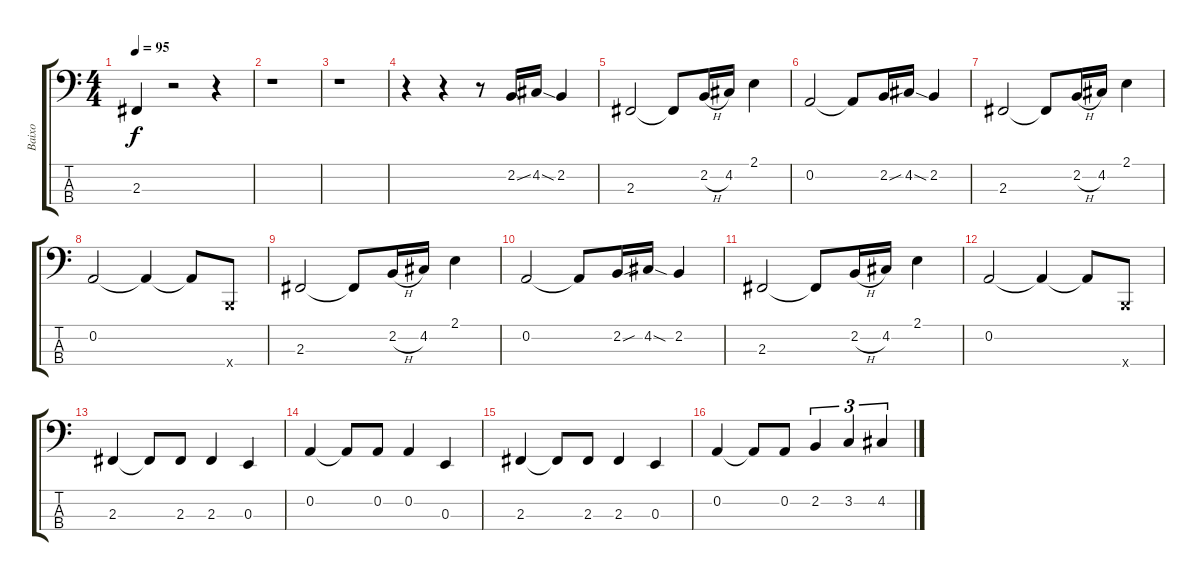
\track ("Baixo" "Baixo") {instrument electricbasspick}
\staff {score tabs}
\tuning (D2 A1 E1 B0) {hide}
\ts (4 4)
\tempo 95
\clef f4
\ks c
2.3.4{dy f} r.2 r.4 |
r.1 |
r.1 |
r.4 r.4 r.8 2.2{ss}.16 4.2{sod}.16 2.2.4 |
2.3.2 2.3{t}.8 2.2{h}.16 4.2.16 2.1.4 |
0.2.2 0.2{t}.8 2.2{sou}.16 4.2{sod}.16 2.2.4 |
2.3.2 2.3{t}.8 2.2{h}.16 4.2.16 2.1.4 |
0.2.2 0.2{t}.4 0.2{t}.8 0.4{x}.8 |
2.3.2 2.3{t}.8 2.2{h}.16 4.2.16 2.1.4 |
0.2.2 0.2{t}.8 2.2{sou}.16 4.2{sod}.16 2.2.4 |
2.3.2 2.3{t}.8 2.2{h}.16 4.2.16 2.1.4 |
0.2.2 0.2{t}.4 0.2{t}.8 0.4{x}.8 |
2.3.4 2.3{t}.8 2.3.8 2.3.4 0.3.4 |
0.2.4 0.2{t}.8 0.2.8 0.2.4 0.3.4 |
2.3.4 2.3{t}.8 2.3.8 2.3.4 0.3.4 |
0.2.4 0.2{t}.8 0.2.8 2.2.4{tu (3 2)} 3.2.4{tu (3 2)} 4.2.4{tu (3 2)}
